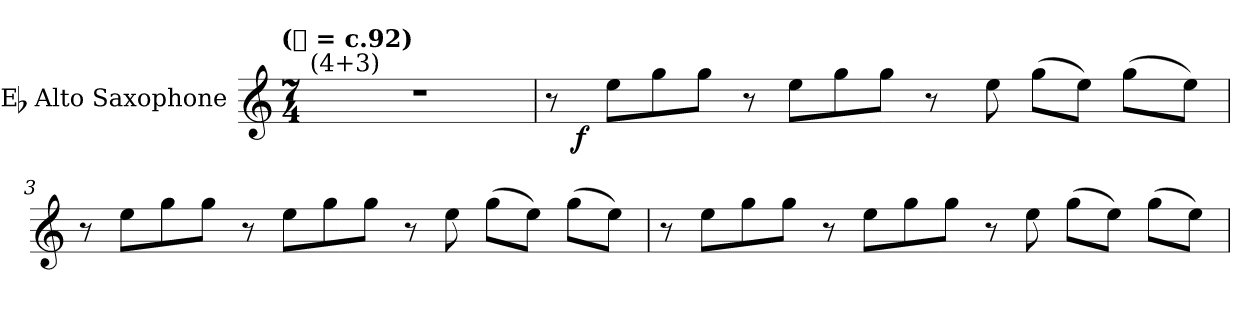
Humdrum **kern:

**kern	**dynam
*part1	*part1
*staff1	*staff1
*I"Eb Alto Saxophone	*
*I'A. Sax.	*
*clefG2	*
*ITrd5c9	*
*k[b-e-a-]	*
!!LO:TX:omd:t=(𝅘𝅥 = c.92)
*M7/4	*
*MM120	*
=1	=1
!LO:TX:a:t=(4+3)	!
1..r	.
=2	=2
*^	*
8r	16ryy	.
!	!	!LO:DY:b
.	1ryy	f
!	!	!LO:DY:b
8g\L	.	agitando
8b-\	.	.
8b-\J	.	.
8r	.	.
8g\L	.	.
8b-\	.	.
8b-\J	.	.
8r	.	.
.	2ryy	.
8g\	.	.
(>8b-\L	.	.
8g\J)	.	.
(>8b-\L	.	.
.	8.ryy	.
8g\J)	.	.
*v	*v	*
=3	=3
8r	.
8g\L	.
8b-\	.
8b-\J	.
8r	.
8g\L	.
8b-\	.
8b-\J	.
8r	.
8g\	.
(>8b-\L	.
8g\J)	.
(>8b-\L	.
8g\J)	.
=4	=4
8r	.
8g\L	.
8b-\	.
8b-\J	.
8r	.
8g\L	.
8b-\	.
8b-\J	.
8r	.
8g\	.
(>8b-\L	.
8g\J)	.
(>8b-\L	.
8g\J)	.
=	=
*-	*-
